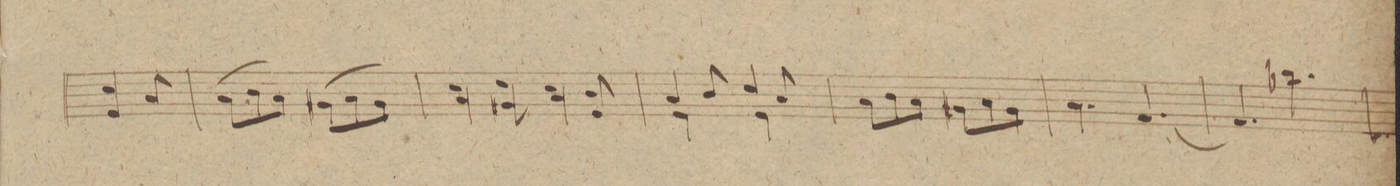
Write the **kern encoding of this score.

**kern	**dynam
*I"Violino IIdo	*
*clefG2	*
*k[]	*
*M6/8	*
4e/ 4cc	.
8a/	.
=36	=36
(8a\L	.
8b\	.
8a\J)	.
(8g#X\L	.
8a\	.
8g#\J)	.
=37	=37
4a\ 4cc	.
8g#X\ 8dd	.
4a\ 4cc	.
8e/ 8b	.
=38	=38
*^	*
4a/	4e\	.
8b/	8ryy	.
4cc/	4e\	.
8a/	8ryy	.
*v	*v	*
=39	=39
8a\L	.
8b\	.
8a\J	.
8g#X\L	.
8a\	.
8g#\J	.
=40	=40
4.a\	.
[4.f/	.
=41	=41
4.f/]	.
4.bb-X\	.
=42	=42
*-	*-
